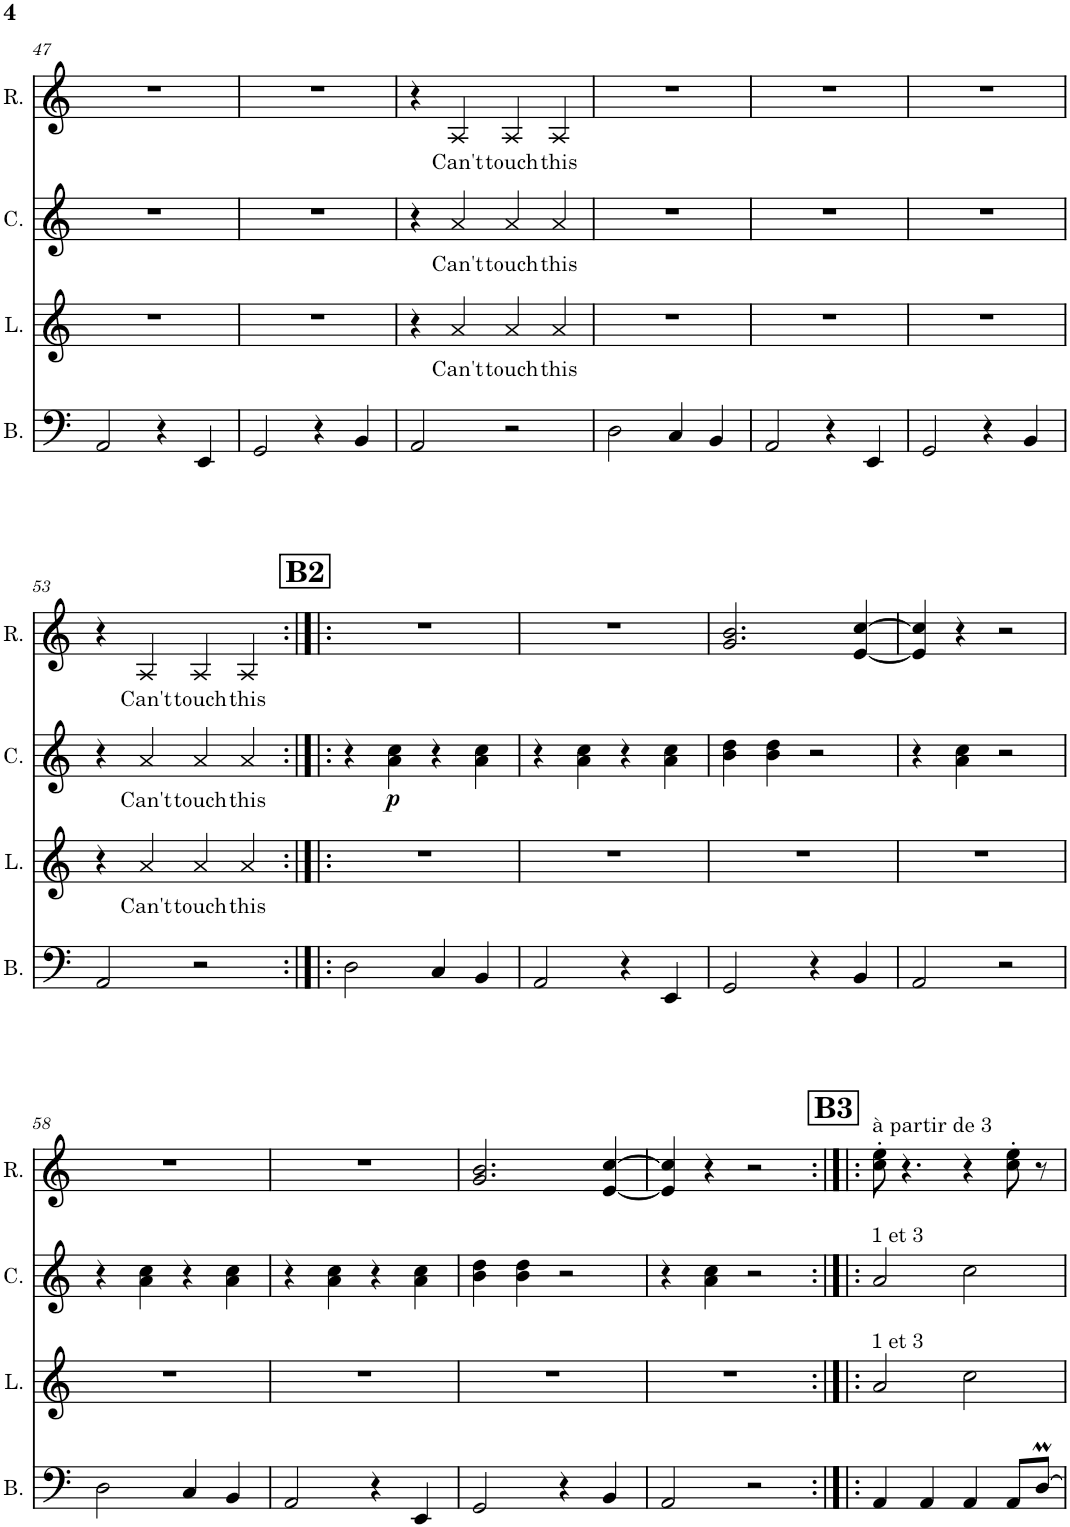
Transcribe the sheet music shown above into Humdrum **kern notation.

**kern	**kern	**text	**kern	**text	**dynam	**kern	**text
*part4	*part3	*part3	*part2	*part2	*part2	*part1	*part1
*staff4	*staff3	*staff3	*staff2	*staff2	*staff2	*staff1	*staff1
*I"Bass	*I"Lead	*	*I"Chords	*	*	*I"Riffs	*
*I'B.	*I'L.	*	*I'C.	*	*	*I'R.	*
!!LO:PB:g=z
*clefF4	*clefG2	*	*clefG2	*	*	*clefG2	*
*	*Trd7c12	*	*Trd7c12	*	*	*	*
*k[]	*k[]	*	*k[]	*	*	*k[]	*
*M2/2	*M2/2	*	*M2/2	*	*	*M2/2	*
*met(c|)	*met(c|)	*	*met(c|)	*	*	*met(c|)	*
=47	=47	=47	=47	=47	=47	=47	=47
2AA/	1r	.	1r	.	.	1r	.
4r	.	.	.	.	.	.	.
4EE/	.	.	.	.	.	.	.
=48	=48	=48	=48	=48	=48	=48	=48
2GG/	1r	.	1r	.	.	1r	.
4r	.	.	.	.	.	.	.
4BB/	.	.	.	.	.	.	.
=49	=49	=49	=49	=49	=49	=49	=49
2AA/	4r	.	4r	.	.	4r	.
!	!	!LO:LY:b	!	!LO:LY:b	!	!	!LO:LY:b
.	4a/	Can't	4a/	Can't	.	4A/	Can't
!	!	!LO:LY:b	!	!LO:LY:b	!	!	!LO:LY:b
2r	4a/	touch	4a/	touch	.	4A/	touch
!	!	!LO:LY:b	!	!LO:LY:b	!	!	!LO:LY:b
.	4a/	this	4a/	this	.	4A/	this
=50	=50	=50	=50	=50	=50	=50	=50
2D\	1r	.	1r	.	.	1r	.
4C/	.	.	.	.	.	.	.
4BB/	.	.	.	.	.	.	.
=51	=51	=51	=51	=51	=51	=51	=51
2AA/	1r	.	1r	.	.	1r	.
4r	.	.	.	.	.	.	.
4EE/	.	.	.	.	.	.	.
=52	=52	=52	=52	=52	=52	=52	=52
2GG/	1r	.	1r	.	.	1r	.
4r	.	.	.	.	.	.	.
4BB/	.	.	.	.	.	.	.
!!LO:LB:g=z
=53	=53	=53	=53	=53	=53	=53	=53
2AA/	4r	.	4r	.	.	4r	.
!	!	!LO:LY:b	!	!LO:LY:b	!	!	!LO:LY:b
.	4a/	Can't	4a/	Can't	.	4A/	Can't
!	!	!LO:LY:b	!	!LO:LY:b	!	!	!LO:LY:b
2r	4a/	touch	4a/	touch	.	4A/	touch
!	!	!LO:LY:b	!	!LO:LY:b	!	!	!LO:LY:b
.	4a/	this	4a/	this	.	4A/	this
!!LO:REH:place=s1:a:B:cj:fs=14:t=B2
=54:|!|:	=54:|!|:	=54:|!|:	=54:|!|:	=54:|!|:	=54:|!|:	=54:|!|:	=54:|!|:
2D\	1r	.	4r	.	.	1r	.
!	!	!	!	!	!LO:DY:b	!	!
.	.	.	4a\ 4cc\	.	p	.	.
4C/	.	.	4r	.	.	.	.
4BB/	.	.	4a\ 4cc\	.	.	.	.
=55	=55	=55	=55	=55	=55	=55	=55
2AA/	1r	.	4r	.	.	1r	.
.	.	.	4a\ 4cc\	.	.	.	.
4r	.	.	4r	.	.	.	.
4EE/	.	.	4a\ 4cc\	.	.	.	.
=56	=56	=56	=56	=56	=56	=56	=56
2GG/	1r	.	4b\ 4dd\	.	.	2.g/ 2.b/	.
.	.	.	4b\ 4dd\	.	.	.	.
4r	.	.	2r	.	.	.	.
4BB/	.	.	.	.	.	[4e/ [4cc/	.
=57	=57	=57	=57	=57	=57	=57	=57
2AA/	1r	.	4r	.	.	4e/] 4cc/]	.
.	.	.	4a\ 4cc\	.	.	4r	.
2r	.	.	2r	.	.	2r	.
!!LO:LB:g=z
=58	=58	=58	=58	=58	=58	=58	=58
2D\	1r	.	4r	.	.	1r	.
.	.	.	4a\ 4cc\	.	.	.	.
4C/	.	.	4r	.	.	.	.
4BB/	.	.	4a\ 4cc\	.	.	.	.
=59	=59	=59	=59	=59	=59	=59	=59
2AA/	1r	.	4r	.	.	1r	.
.	.	.	4a\ 4cc\	.	.	.	.
4r	.	.	4r	.	.	.	.
4EE/	.	.	4a\ 4cc\	.	.	.	.
=60	=60	=60	=60	=60	=60	=60	=60
2GG/	1r	.	4b\ 4dd\	.	.	2.g/ 2.b/	.
.	.	.	4b\ 4dd\	.	.	.	.
4r	.	.	2r	.	.	.	.
4BB/	.	.	.	.	.	[4e/ [4cc/	.
=61	=61	=61	=61	=61	=61	=61	=61
2AA/	1r	.	4r	.	.	4e/] 4cc/]	.
.	.	.	4a\ 4cc\	.	.	4r	.
2r	.	.	2r	.	.	2r	.
!!LO:REH:place=s1:a:B:cj:fs=14:t=B3
=62:|!|:	=62:|!|:	=62:|!|:	=62:|!|:	=62:|!|:	=62:|!|:	=62:|!|:	=62:|!|:
!	!	!	!	!	!	!LO:TX:a:t=à partir de 3	!
!	!	!	!LO:TX:a:t=1 et 3	!	!	!	!
!	!LO:TX:a:t=1 et 3	!	!	!	!	!	!
4AA/	2a/	.	2a/	.	.	8cc\' 8ee\'	.
.	.	.	.	.	.	4.r	.
4AA/	.	.	.	.	.	.	.
4AA/	2cc\	.	2cc\	.	.	4r	.
8AA/L	.	.	.	.	.	8cc\' 8ee\'	.
[8DM/J	.	.	.	.	.	8r	.
=	=	=	=	=	=	=	=
*-	*-	*-	*-	*-	*-	*-	*-
